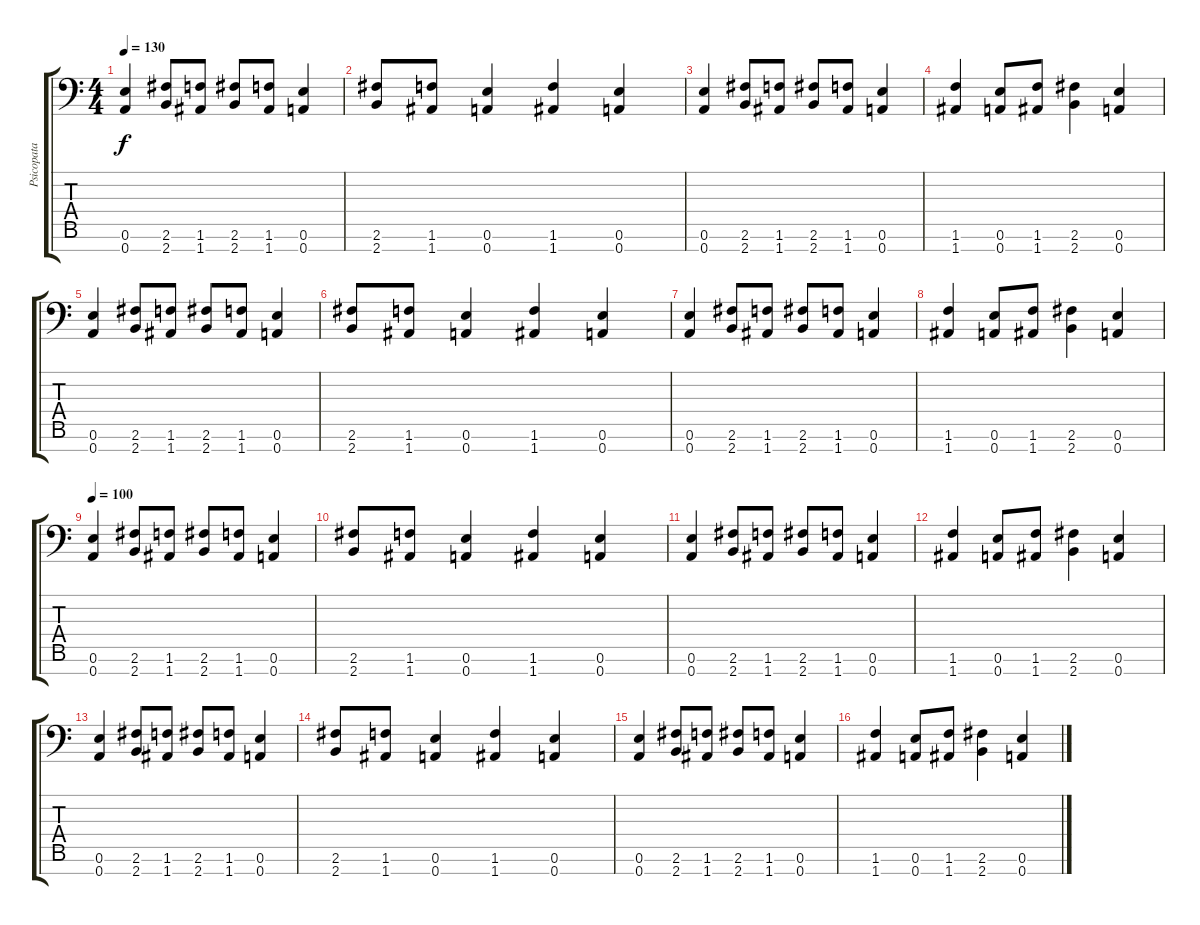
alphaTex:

\track ("Psicopata Slam" "Psicopata ") {instrument distortionguitar}
\staff {score tabs}
\tuning (E4 B3 G3 D3 A2 E2 A1) {hide}
\ts (4 4)
\tempo 130
\clef f4
\ks c
(0.6 0.7).4{dy f} (2.6 2.7).8 (1.6 1.7).8 (2.6 2.7).8 (1.6 1.7).8 (0.6 0.7).4 |
(2.6 2.7).8 (1.6 1.7).8 (0.6 0.7).4 (1.6 1.7).4 (0.6 0.7).4 |
(0.6 0.7).4 (2.6 2.7).8 (1.6 1.7).8 (2.6 2.7).8 (1.6 1.7).8 (0.6 0.7).4 |
(1.6 1.7).4 (0.6 0.7).8 (1.6 1.7).8 (2.6 2.7).4 (0.6 0.7).4 |
(0.6 0.7).4 (2.6 2.7).8 (1.6 1.7).8 (2.6 2.7).8 (1.6 1.7).8 (0.6 0.7).4 |
(2.6 2.7).8 (1.6 1.7).8 (0.6 0.7).4 (1.6 1.7).4 (0.6 0.7).4 |
(0.6 0.7).4 (2.6 2.7).8 (1.6 1.7).8 (2.6 2.7).8 (1.6 1.7).8 (0.6 0.7).4 |
(1.6 1.7).4 (0.6 0.7).8 (1.6 1.7).8 (2.6 2.7).4 (0.6 0.7).4 |
\tempo 100
(0.6 0.7).4 (2.6 2.7).8 (1.6 1.7).8 (2.6 2.7).8 (1.6 1.7).8 (0.6 0.7).4 |
(2.6 2.7).8 (1.6 1.7).8 (0.6 0.7).4 (1.6 1.7).4 (0.6 0.7).4 |
(0.6 0.7).4 (2.6 2.7).8 (1.6 1.7).8 (2.6 2.7).8 (1.6 1.7).8 (0.6 0.7).4 |
(1.6 1.7).4 (0.6 0.7).8 (1.6 1.7).8 (2.6 2.7).4 (0.6 0.7).4 |
(0.6 0.7).4 (2.6 2.7).8 (1.6 1.7).8 (2.6 2.7).8 (1.6 1.7).8 (0.6 0.7).4 |
(2.6 2.7).8 (1.6 1.7).8 (0.6 0.7).4 (1.6 1.7).4 (0.6 0.7).4 |
(0.6 0.7).4 (2.6 2.7).8 (1.6 1.7).8 (2.6 2.7).8 (1.6 1.7).8 (0.6 0.7).4 |
(1.6 1.7).4 (0.6 0.7).8 (1.6 1.7).8 (2.6 2.7).4 (0.6 0.7).4
